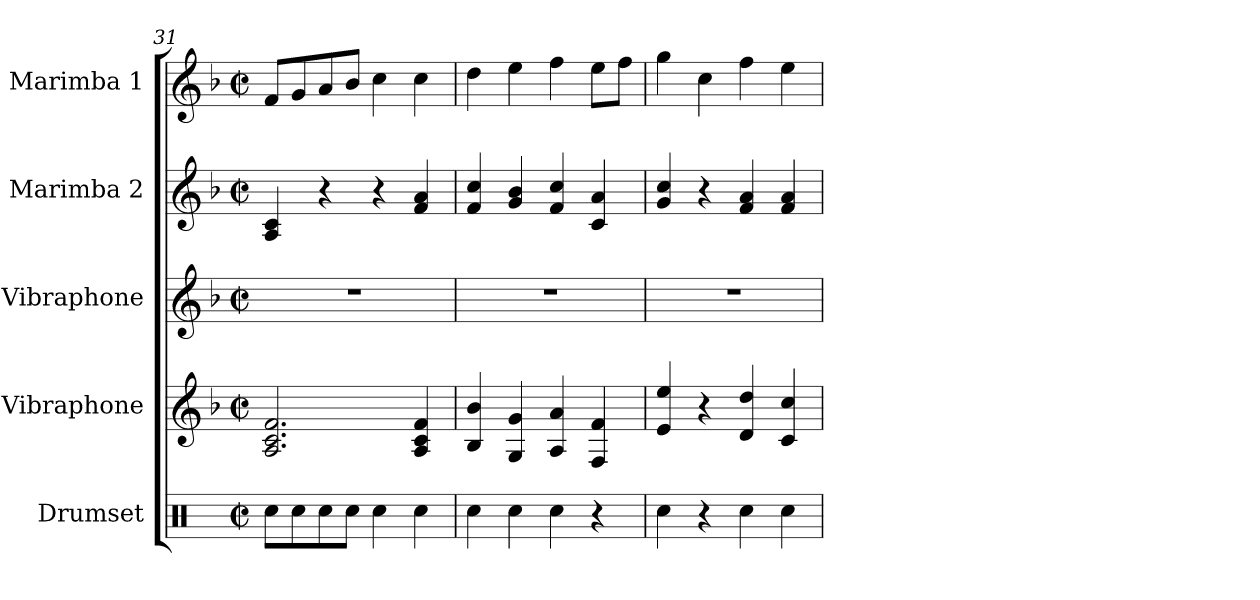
**kern	**kern	**kern	**kern	**kern
*part5	*part4	*part3	*part2	*part1
*staff5	*staff4	*staff3	*staff2	*staff1
*I"Drumset	*I"Vibraphone	*I"Vibraphone	*I"Marimba 2	*I"Marimba 1
*I'Drs.	*I'Vib.	*I'Vib.	*I'Mrm. 2	*I'Mrm. 1
!!LO:PB:g=z
*clefX	*clefG2	*clefG2	*clefG2	*clefG2
*k[]	*k[b-]	*k[b-]	*k[b-]	*k[b-]
*M2/2	*M2/2	*M2/2	*M2/2	*M2/2
*met(c|)	*met(c|)	*met(c|)	*met(c|)	*met(c|)
=31	=31	=31	=31	=31
8Rcc\L	2.A/ 2.c/ 2.f/	1r	4A/ 4c/	8f/L
8Rcc\	.	.	.	8g/
8Rcc\	.	.	4r	8a/
8Rcc\J	.	.	.	8b-/J
4Rcc\	.	.	4r	4cc\
4Rcc\	4A/ 4c/ 4f/	.	4f/ 4a/	4cc\
=32	=32	=32	=32	=32
4Rcc\	4B-/ 4b-/	1r	4f/ 4cc/	4dd\
4Rcc\	4G/ 4g/	.	4g/ 4b-/	4ee\
4Rcc\	4A/ 4a/	.	4f/ 4cc/	4ff\
4r	4F/ 4f/	.	4c/ 4a/	8ee\L
.	.	.	.	8ff\J
=33	=33	=33	=33	=33
4Rcc\	4e/ 4ee/	1r	4g/ 4cc/	4gg\
4r	4r	.	4r	4cc\
4Rcc\	4d/ 4dd/	.	4f/ 4a/	4ff\
4Rcc\	4c/ 4cc/	.	4f/ 4a/	4ee\
=	=	=	=	=
*-	*-	*-	*-	*-
